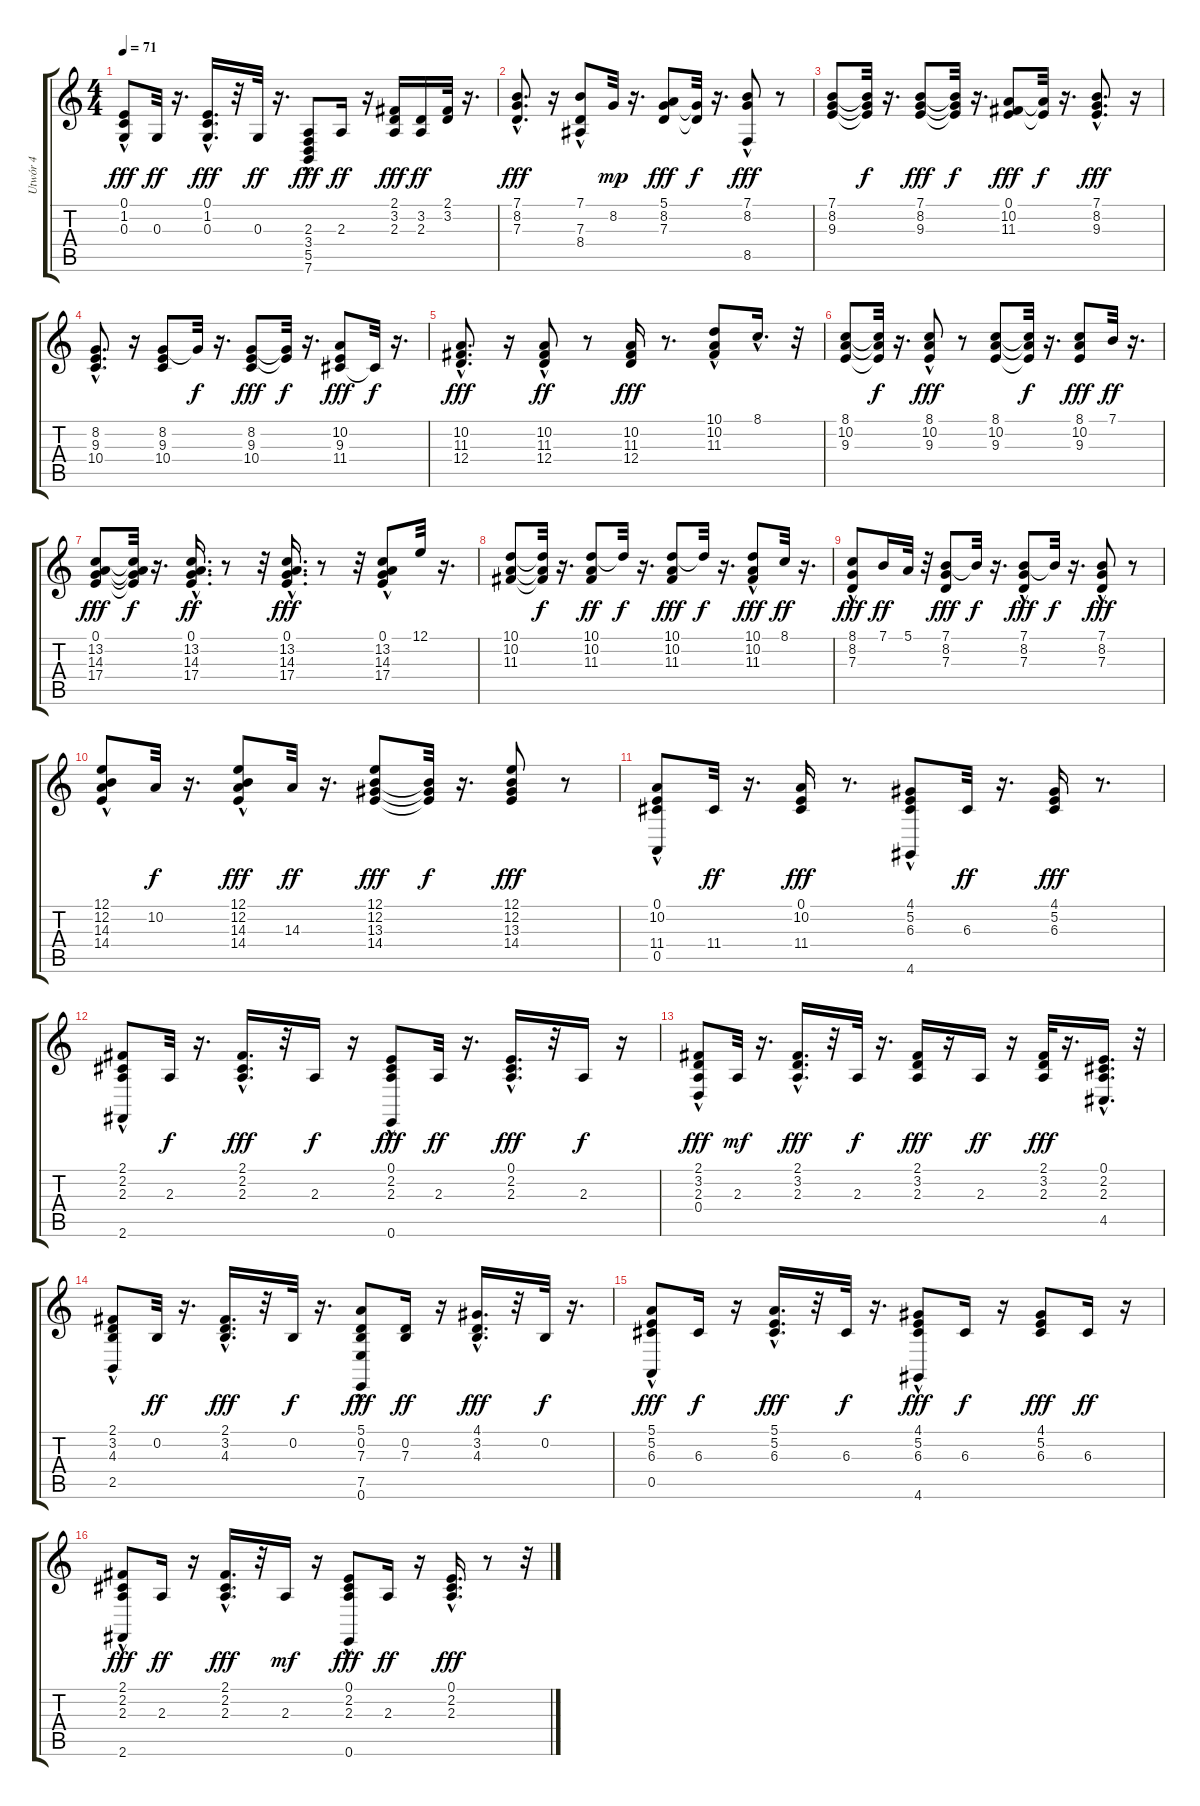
\track ("Utwór 4" "Utwór 4") {instrument acousticgrandpiano}
\staff {score tabs}
\tuning (E4 B3 G3 D3 A2 E2) {hide}
\ts (4 4)
\tempo 71
\clef g2
\ks c
(0.1{hac} 1.2 0.3).8{dy fff} 0.3.32{dy ff} r.16{d} (0.1{hac} 1.2{hac} 0.3).16{d dy fff} r.32 0.3.32{dy ff} r.16{d} (2.3 3.4 5.5{hac} 7.6).8{dy fff} 2.3.16{dy ff} r.16 (2.1 3.2 2.3).16{dy fff} (3.2 2.3).16{dy ff} (2.1 3.2).32 r.16{d} |
(7.1 8.2{hac} 7.3{hac}).8{d dy fff} r.16 (7.1 7.3{hac} 8.4).8 8.2.32{dy mp} r.16{d} (5.1 8.2 7.3).8{dy fff} (8.2{t} 7.3{t}).32{dy f} r.16{d} (7.1 8.2{hac} 8.5).8{dy fff} r.8 |
(7.1 8.2 9.3).8 (7.1{t} 8.2{t} 9.3{t}).32{dy f} r.16{d} (7.1 8.2 9.3).8{dy fff} (7.1{t} 8.2{t} 9.3{t}).32{dy f} r.16{d} (0.1 10.2 11.3).8{dy fff} (0.1{t} 10.2{t}).32{dy f} r.16{d} (7.1{hac} 8.2 9.3).8{d dy fff} r.16 |
(8.2{hac} 9.3 10.4{hac}).8{d} r.16 (8.2 9.3 10.4).8 8.2{t}.32{dy f} r.16{d} (8.2 9.3 10.4).8{dy fff} (8.2{t} 9.3{t}).32{dy f} r.16{d} (10.2 9.3 11.4).8{dy fff} 11.4{t}.32{dy f} r.16{d} |
(10.2{hac} 11.3{hac} 12.4{hac}).8{d dy fff} r.16 (10.2 11.3{hac} 12.4).8{dy ff} r.8 (10.2 11.3 12.4).16{dy fff} r.8{d} (10.1 10.2{hac} 11.3).8 8.1{hac}.16{d} r.32 |
(8.1 10.2 9.3).8 (8.1{t} 10.2{t} 9.3{t}).32{dy f} r.16{d} (8.1 10.2{hac} 9.3).8{dy fff} r.8 (8.1 10.2 9.3).8 (8.1{t} 10.2{t} 9.3{t}).32{dy f} r.16{d} (8.1 10.2 9.3).8{dy fff} 7.1.32{dy ff} r.16{d} |
(0.1 13.2 14.3 17.4).8{dy fff} (0.1{t} 13.2{t} 14.3{t} 17.4{t}).32{dy f} r.16{d} (0.1 13.2{hac} 14.3 17.4).16{d dy ff} r.8 r.32 (0.1{hac} 13.2{hac} 14.3{hac} 17.4{hac}).16{d dy fff} r.8 r.32 (0.1{hac} 13.2 14.3{hac} 17.4{hac}).8 12.1.32 r.16{d} |
(10.1 10.2 11.3).8 (10.1{t} 10.2{t} 11.3{t}).32{dy f} r.16{d} (10.1 10.2 11.3).8{dy ff} 10.1{t}.32{dy f} r.16{d} (10.1 10.2 11.3).8{dy fff} 10.1{t}.32{dy f} r.16{d} (10.1 10.2{hac} 11.3).8{dy fff} 8.1.32{dy ff} r.16{d} |
(8.1{hac} 8.2 7.3).8{dy fff} 7.1.16{dy ff} 5.1.32 r.32 (7.1 8.2 7.3).8{dy fff} 7.1{t}.32{dy f} r.16{d} (7.1 8.2{hac} 7.3{hac}).8{dy fff} 7.1{t}.32{dy f} r.16{d} (7.1 8.2{hac} 7.3).8{dy fff} r.8 |
(12.1 12.2 14.3{hac} 14.4).8 10.2.32{dy f} r.16{d} (12.1 12.2 14.3{hac} 14.4).8{dy fff} 14.3.32{dy ff} r.16{d} (12.1 12.2 13.3 14.4).8{dy fff} (12.2{t} 13.3{t} 14.4{t}).32{dy f} r.16{d} (12.1 12.2 13.3 14.4).8{dy fff} r.8 |
(0.1{hac} 10.2 11.4 0.5).8 11.4.32{dy ff} r.16{d} (0.1 10.2 11.4).16{dy fff} r.8{d} (4.1{hac} 5.2{hac} 6.3 4.6).8 6.3.32{dy ff} r.16{d} (4.1 5.2 6.3).16{dy fff} r.8{d} |
(2.1{hac} 2.2{hac} 2.3 2.6{hac}).8 2.3.32{dy f} r.16{d} (2.1{hac} 2.2{hac} 2.3).16{d dy fff} r.32 2.3.16{dy f} r.16 (0.1{hac} 2.2 2.3 0.6).8{dy fff} 2.3.32{dy ff} r.16{d} (0.1{hac} 2.2{hac} 2.3).16{d dy fff} r.32 2.3.16{dy f} r.16 |
(2.1{hac} 3.2 2.3 0.4).8{dy fff} 2.3.32{dy mf} r.16{d} (2.1{hac} 3.2 2.3).16{d dy fff} r.32 2.3.32{dy f} r.16{d} (2.1 3.2 2.3).16{dy fff} r.16 2.3.16{dy ff} r.16 (2.1 3.2 2.3).32{dy fff} r.16{d} (0.1 2.2 2.3 4.5{hac}).16{d} r.32 |
(2.1{hac} 3.2{hac} 4.3 2.5).8 0.2.32{dy ff} r.16{d} (2.1{hac} 3.2 4.3).16{d dy fff} r.32 0.2.32{dy f} r.16{d} (5.1{hac} 0.2 7.3{hac} 7.5 0.6).8{dy fff} (0.2 7.3).16{dy ff} r.16 (4.1{hac} 3.2 4.3).16{d dy fff} r.32 0.2.32{dy f} r.16{d} |
(5.1 5.2 6.3 0.5{hac}).8{dy fff} 6.3.16{dy f} r.16 (5.1{hac} 5.2 6.3).16{d dy fff} r.32 6.3.32{dy f} r.16{d} (4.1{hac} 5.2{hac} 6.3 4.6).8{dy fff} 6.3.16{dy f} r.16 (4.1 5.2 6.3).8{dy fff} 6.3.16{dy ff} r.16 |
(2.1{hac} 2.2{hac} 2.3 2.6{hac}).8{dy fff} 2.3.16{dy ff} r.16 (2.1{hac} 2.2 2.3).16{d dy fff} r.32 2.3.16{dy mf} r.16 (0.1{hac} 2.2 2.3 0.6).8{dy fff} 2.3.16{dy ff} r.16 (0.1{hac} 2.2 2.3).16{d dy fff} r.8 r.32
